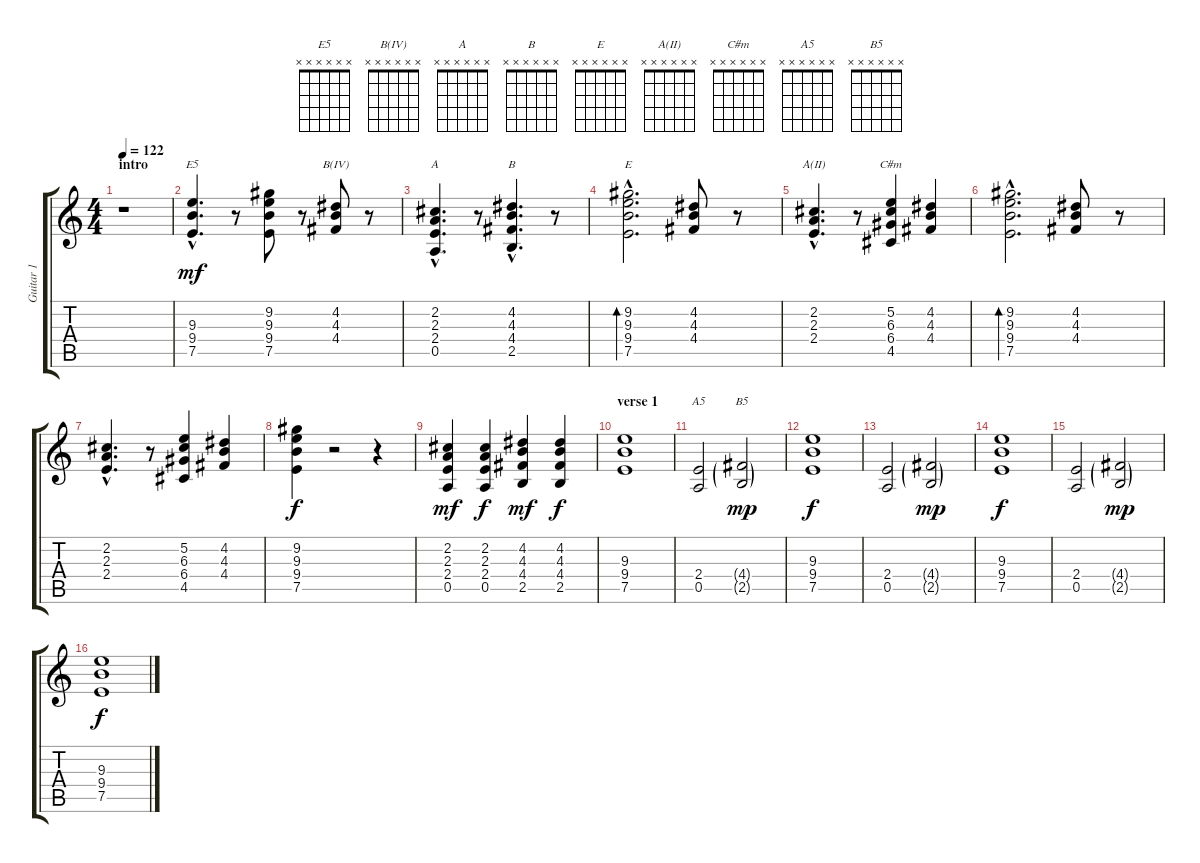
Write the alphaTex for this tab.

\track ("Guitar 1" "Guitar 1") {instrument electricguitarclean}
\staff {score tabs}
\tuning (E4 B3 G3 D3 A2 E2) {hide}
\chord ("E5" x x x x x x) {firstfret 0}
\chord ("B(IV)" x x x x x x) {firstfret 0}
\chord ("A" x x x x x x) {firstfret 0}
\chord ("B" x x x x x x) {firstfret 0}
\chord ("E" x x x x x x) {firstfret 0}
\chord ("A(II)" x x x x x x) {firstfret 0}
\chord ("C#m" x x x x x x) {firstfret 0}
\chord ("A5" x x x x x x) {firstfret 0}
\chord ("B5" x x x x x x) {firstfret 0}
\ts (4 4)
\section ("" "intro")
\tempo 122
\clef g2
\ks c
r.1{dy mf instrument electricguitarclean} |
(9.3{hac} 9.4{hac} 7.5{hac}).4{d ch "E5"} r.8 (9.2 9.3 9.4 7.5).8 r.8 (4.2 4.3 4.4).8{ch "B(IV)"} r.8 |
(2.2{hac} 2.3{hac} 2.4{hac} 0.5{hac}).4{d ch "A"} r.8 (4.2{hac} 4.3{hac} 4.4{hac} 2.5{hac}).4{d ch "B"} r.8 |
(9.2{hac} 9.3{hac} 9.4{hac} 7.5{hac}).2{d bd 60 ch "E"} (4.2 4.3 4.4).8 r.8 |
(2.2{hac} 2.3{hac} 2.4{hac}).4{d ch "A(II)"} r.8 (5.2 6.3 6.4 4.5).4{ch "C#m"} (4.2 4.3 4.4).4 |
(9.2{hac} 9.3{hac} 9.4{hac} 7.5{hac}).2{d bd 60} (4.2 4.3 4.4).8 r.8 |
(2.2{hac} 2.3{hac} 2.4{hac}).4{d} r.8 (5.2 6.3 6.4 4.5).4 (4.2 4.3 4.4).4 |
(9.2 9.3 9.4 7.5).4{dy f} r.2 r.4 |
(2.2 2.3 2.4 0.5).4{dy mf} (2.2 2.3 2.4 0.5).4{dy f} (4.2 4.3 4.4 2.5).4{dy mf} (4.2 4.3 4.4 2.5).4{dy f} |
\section ("" "verse 1")
(9.3 9.4 7.5).1 |
(2.4 0.5).2{ch "A5"} (4.4{g} 2.5{g}).2{ch "B5" dy mp} |
(9.3 9.4 7.5).1{dy f} |
(2.4 0.5).2 (4.4{g} 2.5{g}).2{dy mp} |
(9.3 9.4 7.5).1{dy f} |
(2.4 0.5).2 (4.4{g} 2.5{g}).2{dy mp} |
(9.3 9.4 7.5).1{dy f}
